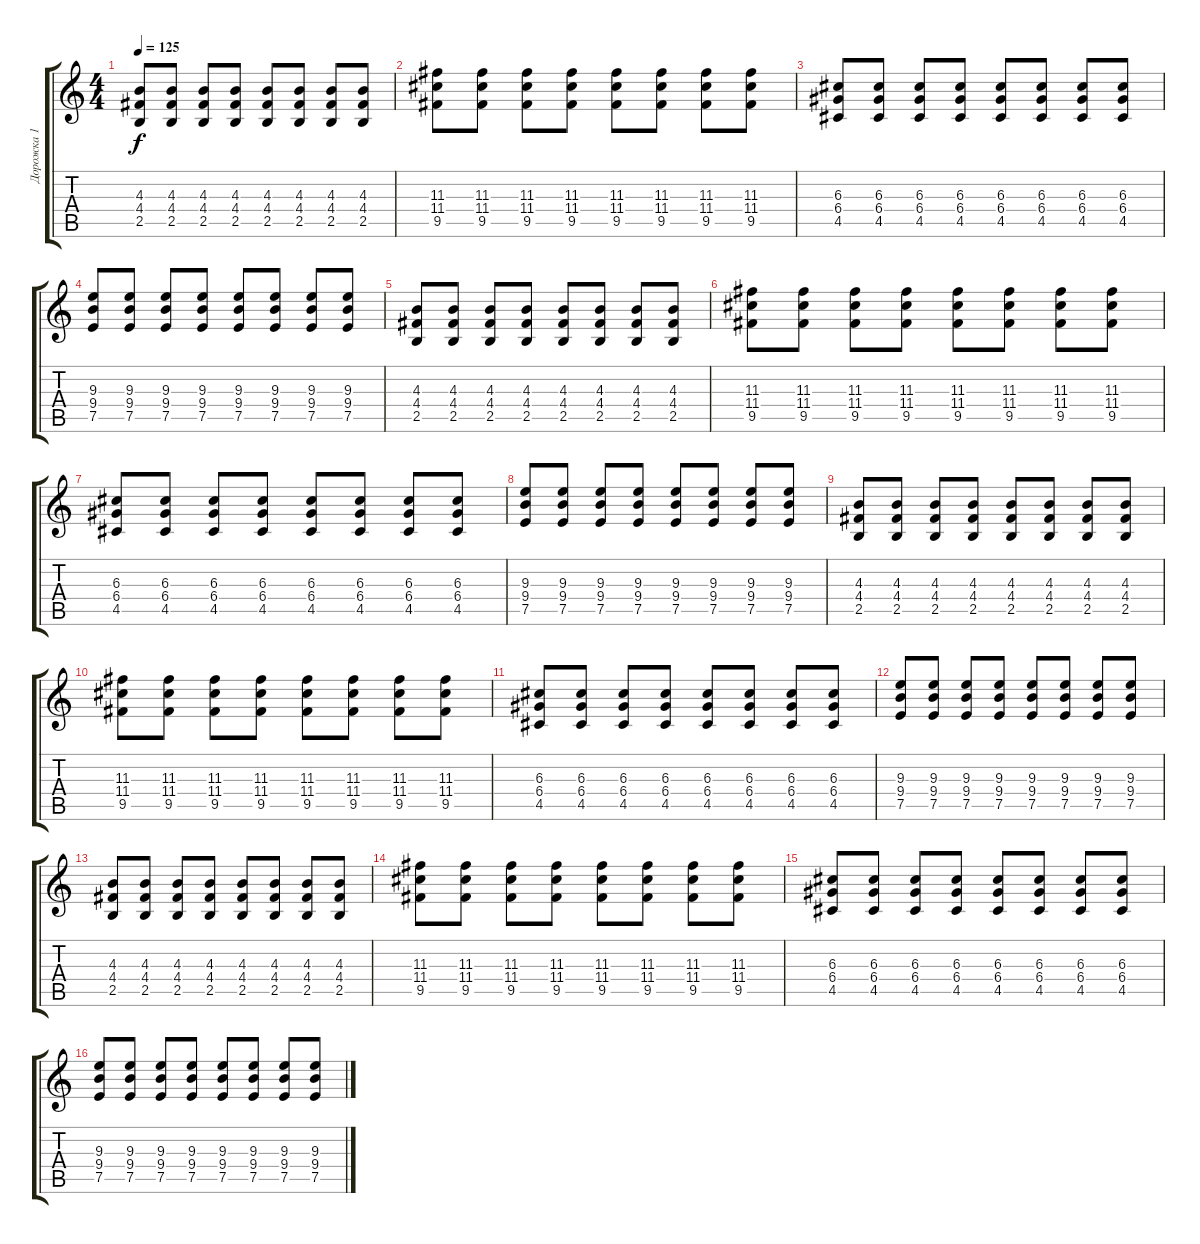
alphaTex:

\track ("Дорожка 1" "Дорожка 1") {instrument electricguitarclean}
\staff {score tabs}
\tuning (E4 B3 G3 D3 A2 E2) {hide}
\ts (4 4)
\tempo 125
\clef g2
\ks c
(4.3 4.4 2.5).8{dy f} (4.3 4.4 2.5).8 (4.3 4.4 2.5).8 (4.3 4.4 2.5).8 (4.3 4.4 2.5).8 (4.3 4.4 2.5).8 (4.3 4.4 2.5).8 (4.3 4.4 2.5).8 |
(11.3 11.4 9.5).8 (11.3 11.4 9.5).8 (11.3 11.4 9.5).8 (11.3 11.4 9.5).8 (11.3 11.4 9.5).8 (11.3 11.4 9.5).8 (11.3 11.4 9.5).8 (11.3 11.4 9.5).8 |
(6.3 6.4 4.5).8 (6.3 6.4 4.5).8 (6.3 6.4 4.5).8 (6.3 6.4 4.5).8 (6.3 6.4 4.5).8 (6.3 6.4 4.5).8 (6.3 6.4 4.5).8 (6.3 6.4 4.5).8 |
(9.3 9.4 7.5).8 (9.3 9.4 7.5).8 (9.3 9.4 7.5).8 (9.3 9.4 7.5).8 (9.3 9.4 7.5).8 (9.3 9.4 7.5).8 (9.3 9.4 7.5).8 (9.3 9.4 7.5).8 |
(4.3 4.4 2.5).8 (4.3 4.4 2.5).8 (4.3 4.4 2.5).8 (4.3 4.4 2.5).8 (4.3 4.4 2.5).8 (4.3 4.4 2.5).8 (4.3 4.4 2.5).8 (4.3 4.4 2.5).8 |
(11.3 11.4 9.5).8 (11.3 11.4 9.5).8 (11.3 11.4 9.5).8 (11.3 11.4 9.5).8 (11.3 11.4 9.5).8 (11.3 11.4 9.5).8 (11.3 11.4 9.5).8 (11.3 11.4 9.5).8 |
(6.3 6.4 4.5).8 (6.3 6.4 4.5).8 (6.3 6.4 4.5).8 (6.3 6.4 4.5).8 (6.3 6.4 4.5).8 (6.3 6.4 4.5).8 (6.3 6.4 4.5).8 (6.3 6.4 4.5).8 |
(9.3 9.4 7.5).8 (9.3 9.4 7.5).8 (9.3 9.4 7.5).8 (9.3 9.4 7.5).8 (9.3 9.4 7.5).8 (9.3 9.4 7.5).8 (9.3 9.4 7.5).8 (9.3 9.4 7.5).8 |
(4.3 4.4 2.5).8 (4.3 4.4 2.5).8 (4.3 4.4 2.5).8 (4.3 4.4 2.5).8 (4.3 4.4 2.5).8 (4.3 4.4 2.5).8 (4.3 4.4 2.5).8 (4.3 4.4 2.5).8 |
(11.3 11.4 9.5).8 (11.3 11.4 9.5).8 (11.3 11.4 9.5).8 (11.3 11.4 9.5).8 (11.3 11.4 9.5).8 (11.3 11.4 9.5).8 (11.3 11.4 9.5).8 (11.3 11.4 9.5).8 |
(6.3 6.4 4.5).8 (6.3 6.4 4.5).8 (6.3 6.4 4.5).8 (6.3 6.4 4.5).8 (6.3 6.4 4.5).8 (6.3 6.4 4.5).8 (6.3 6.4 4.5).8 (6.3 6.4 4.5).8 |
(9.3 9.4 7.5).8 (9.3 9.4 7.5).8 (9.3 9.4 7.5).8 (9.3 9.4 7.5).8 (9.3 9.4 7.5).8 (9.3 9.4 7.5).8 (9.3 9.4 7.5).8 (9.3 9.4 7.5).8 |
(4.3 4.4 2.5).8 (4.3 4.4 2.5).8 (4.3 4.4 2.5).8 (4.3 4.4 2.5).8 (4.3 4.4 2.5).8 (4.3 4.4 2.5).8 (4.3 4.4 2.5).8 (4.3 4.4 2.5).8 |
(11.3 11.4 9.5).8 (11.3 11.4 9.5).8 (11.3 11.4 9.5).8 (11.3 11.4 9.5).8 (11.3 11.4 9.5).8 (11.3 11.4 9.5).8 (11.3 11.4 9.5).8 (11.3 11.4 9.5).8 |
(6.3 6.4 4.5).8 (6.3 6.4 4.5).8 (6.3 6.4 4.5).8 (6.3 6.4 4.5).8 (6.3 6.4 4.5).8 (6.3 6.4 4.5).8 (6.3 6.4 4.5).8 (6.3 6.4 4.5).8 |
(9.3 9.4 7.5).8 (9.3 9.4 7.5).8 (9.3 9.4 7.5).8 (9.3 9.4 7.5).8 (9.3 9.4 7.5).8 (9.3 9.4 7.5).8 (9.3 9.4 7.5).8 (9.3 9.4 7.5).8
